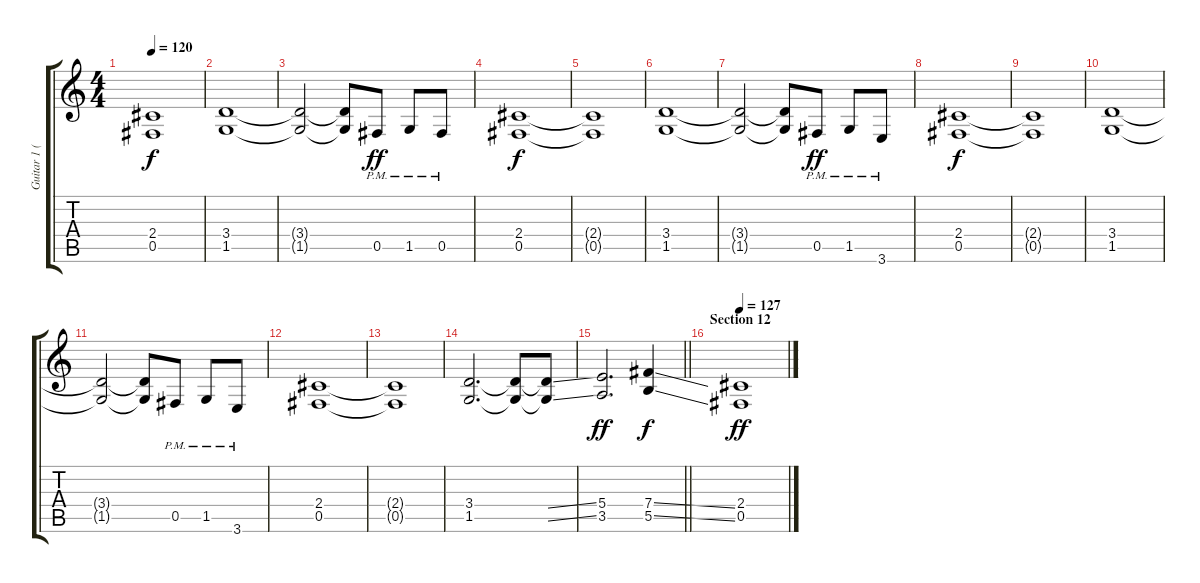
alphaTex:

\track ("Guitar 1 (Distortion)" "Guitar 1 (") {instrument distortionguitar}
\staff {score tabs}
\tuning (Db4 Ab3 E3 B2 Gb2 Db2) {hide}
\ts (4 4)
\tempo 120
\clef g2
\ks c
(2.4{t} 0.5{t}).1{dy f} |
(3.4 1.5).1 |
(3.4{t} 1.5{t}).2 (3.4{t} 1.5{t}).8 0.5{pm}.8{dy ff} 1.5{pm}.8 0.5{pm}.8 |
(2.4 0.5).1{dy f} |
(2.4{t} 0.5{t}).1 |
(3.4 1.5).1 |
(3.4{t} 1.5{t}).2 (3.4{t} 1.5{t}).8 0.5{pm}.8{dy ff} 1.5{pm}.8 3.6{pm}.8 |
(2.4 0.5).1{dy f} |
(2.4{t} 0.5{t}).1 |
(3.4 1.5).1 |
(3.4{t} 1.5{t}).2 (3.4{t} 1.5{t}).8 0.5{pm}.8 1.5{pm}.8 3.6{pm}.8 |
(2.4 0.5).1 |
(2.4{t} 0.5{t}).1 |
(3.4 1.5).2{d} (3.4{t} 1.5{t}).8 (3.4{ss t} 1.5{ss t}).8 |
\barLineRight lightlight
(5.4 3.5).2{d dy ff} (7.4{ss} 5.5{ss}).4{dy f} |
\section ("" "Section 12")
\tempo 127
(2.4 0.5).1{dy ff}
